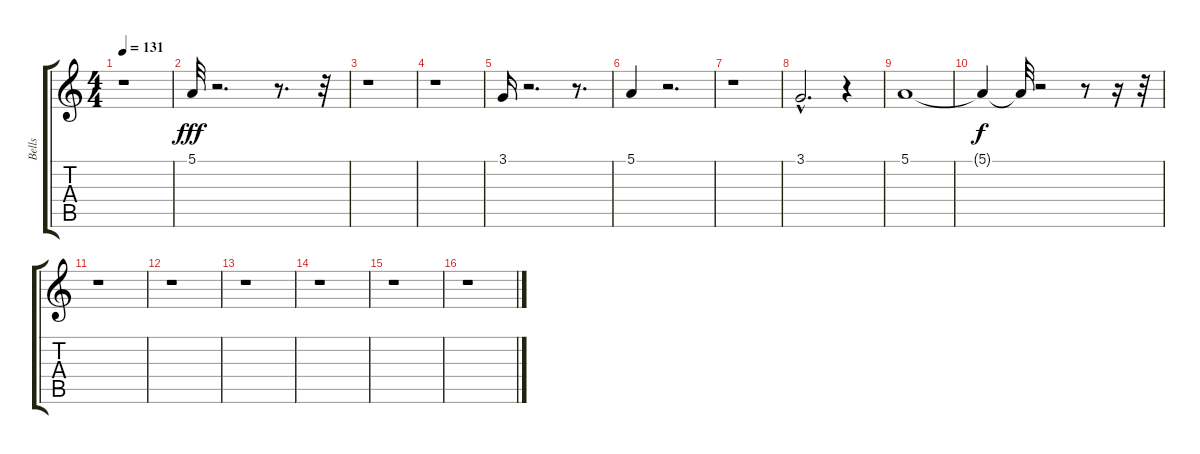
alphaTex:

\track ("Bells" "Bells") {instrument tubularbells}
\staff {score tabs}
\tuning (E4 B3 G3 D3 A2 E2) {hide}
\ts (4 4)
\tempo 131
\clef g2
\ks c
r.1{dy f} |
5.1.32{dy fff} r.2{d} r.8{d} r.32 |
r.1 |
r.1 |
3.1.16 r.2{d} r.8{d} |
5.1.4 r.2{d} |
r.1 |
3.1{hac}.2{d} r.4 |
5.1.1 |
5.1{t}.4{dy f} 5.1{t}.32 r.2 r.8 r.16 r.32 |
r.1 |
r.1 |
r.1 |
r.1 |
r.1 |
r.1
